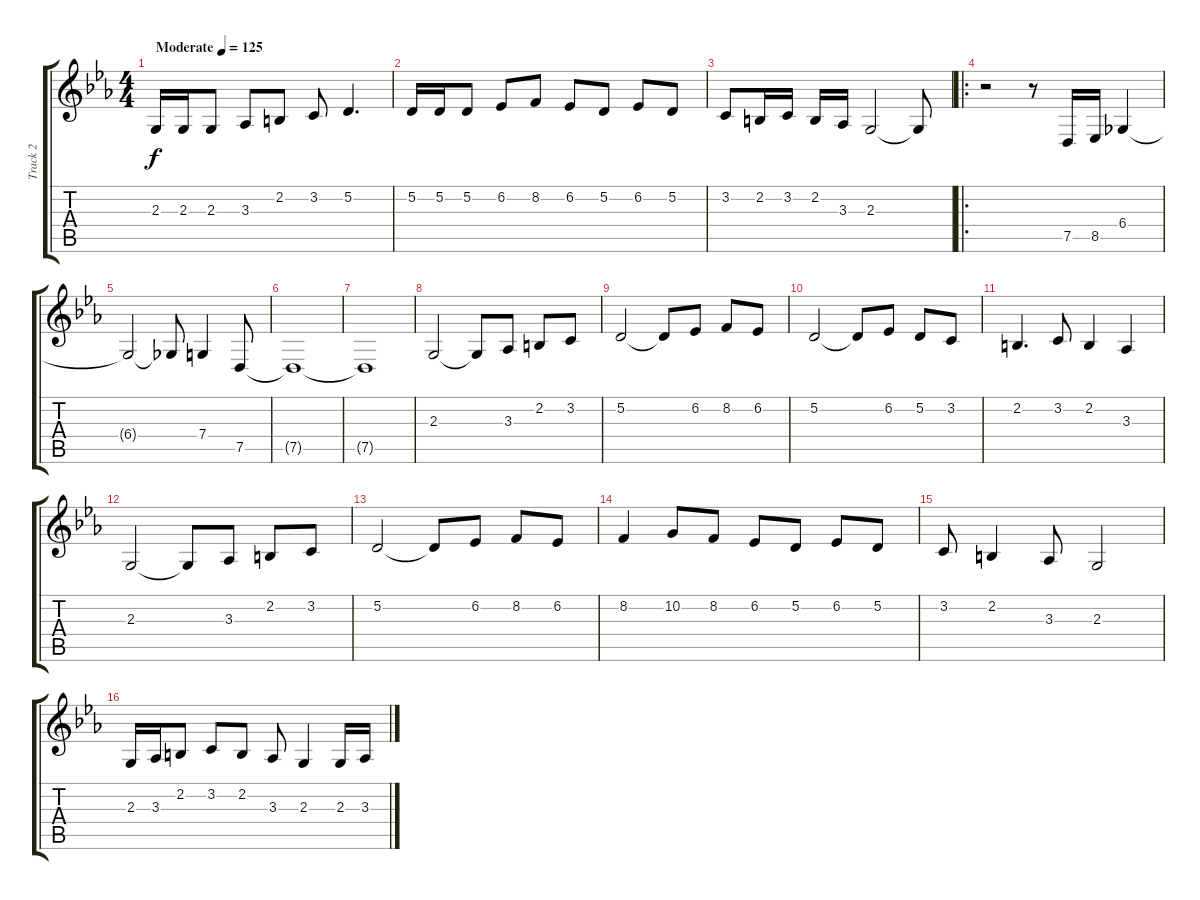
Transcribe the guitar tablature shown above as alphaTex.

\track ("Track 2" "Track 2") {instrument lead1square}
\staff {score tabs}
\tuning (D4 A3 F3 C3 G2 D2) {hide}
\ts (4 4)
\tempo (125 "Moderate")
\clef g2
\ks cminor
2.3.16{dy f instrument lead1square} 2.3.16 2.3.8 3.3.8 2.2.8 3.2.8 5.2.4{d} |
5.2.16 5.2.16 5.2.8 6.2.8 8.2.8 6.2.8 5.2.8 6.2.8 5.2.8 |
3.2.8 2.2.16 3.2.16 2.2.16 3.3.16 2.3.2 2.3{t}.8 |
\ro
r.2{volume 11 instrument altosax} r.8 7.5.16 8.5.16 6.4.4 |
6.4{t}.2 6.4{t}.8 7.4.4 7.5.8 |
7.5{t}.1 |
7.5{t}.1 |
2.3.2{volume 11 instrument lead1square} 2.3{t}.8 3.3.8 2.2.8 3.2.8 |
5.2.2 5.2{t}.8 6.2.8 8.2.8 6.2.8 |
5.2.2 5.2{t}.8 6.2.8 5.2.8 3.2.8 |
2.2.4{d} 3.2.8 2.2.4 3.3.4 |
2.3.2 2.3{t}.8 3.3.8 2.2.8 3.2.8 |
5.2.2 5.2{t}.8 6.2.8 8.2.8 6.2.8 |
8.2.4 10.2.8 8.2.8 6.2.8 5.2.8 6.2.8 5.2.8 |
3.2.8 2.2.4 3.3.8 2.3.2 |
2.3.16 3.3.16 2.2.8 3.2.8 2.2.8 3.3.8 2.3.4 2.3.16 3.3.16
